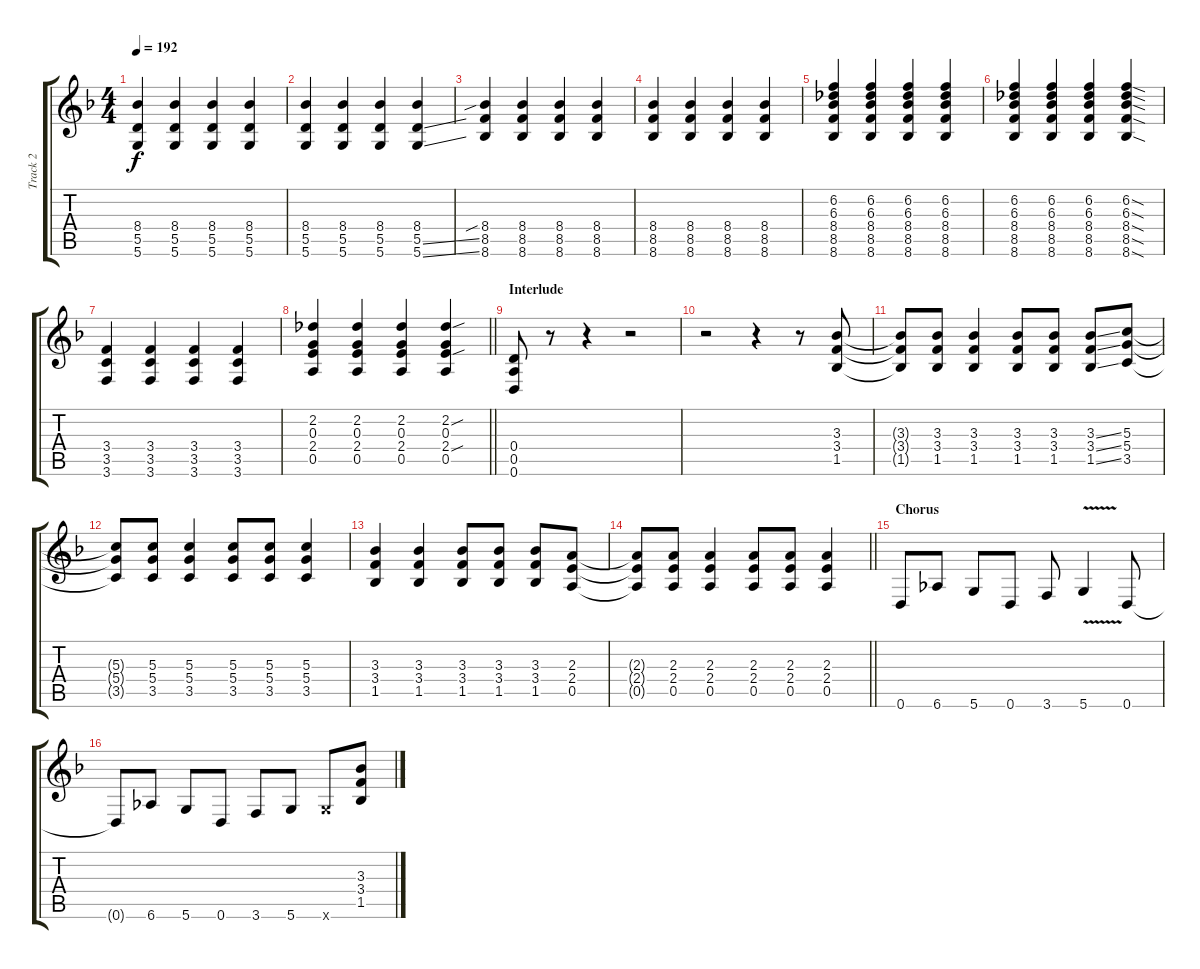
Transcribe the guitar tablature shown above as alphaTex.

\track ("Track 2" "Track 2") {instrument distortionguitar}
\staff {score tabs}
\tuning (E4 B3 G3 D3 A2 D2) {hide}
\ts (4 4)
\tempo 192
\clef g2
\ks f
(8.4 5.5 5.6).4{dy f} (8.4 5.5 5.6).4 (8.4 5.5 5.6).4 (8.4 5.5 5.6).4 |
(8.4 5.5 5.6).4 (8.4 5.5 5.6).4 (8.4 5.5 5.6).4 (8.4 5.5{ss} 5.6{ss}).4 |
(8.4{sib} 8.5 8.6).4 (8.4 8.5 8.6).4 (8.4 8.5 8.6).4 (8.4 8.5 8.6).4 |
(8.4 8.5 8.6).4 (8.4 8.5 8.6).4 (8.4 8.5 8.6).4 (8.4 8.5 8.6).4 |
(6.2 6.3 8.4 8.5 8.6).4 (6.2 6.3 8.4 8.5 8.6).4 (6.2 6.3 8.4 8.5 8.6).4 (6.2 6.3 8.4 8.5 8.6).4 |
(6.2 6.3 8.4 8.5 8.6).4 (6.2 6.3 8.4 8.5 8.6).4 (6.2 6.3 8.4 8.5 8.6).4 (6.2{sod} 6.3{sod} 8.4{sod} 8.5{sod} 8.6{sod}).4 |
(3.4 3.5 3.6).4 (3.4 3.5 3.6).4 (3.4 3.5 3.6).4 (3.4 3.5 3.6).4 |
\barLineRight lightlight
(2.2 0.3 2.4 0.5).4 (2.2 0.3 2.4 0.5).4 (2.2 0.3 2.4 0.5).4 (2.2{sou} 0.3 2.4{sou} 0.5).4 |
\section ("" "Interlude")
(0.4 0.5 0.6).8 r.8 r.4 r.2 |
r.2 r.4 r.8 (3.3 3.4 1.5).8 |
(3.3{t} 3.4{t} 1.5{t}).8 (3.3 3.4 1.5).8 (3.3 3.4 1.5).4 (3.3 3.4 1.5).8 (3.3 3.4 1.5).8 (3.3{ss} 3.4{ss} 1.5{ss}).8 (5.3 5.4 3.5).8 |
(5.3{t} 5.4{t} 3.5{t}).8 (5.3 5.4 3.5).8 (5.3 5.4 3.5).4 (5.3 5.4 3.5).8 (5.3 5.4 3.5).8 (5.3 5.4 3.5).4 |
(3.3 3.4 1.5).4 (3.3 3.4 1.5).4 (3.3 3.4 1.5).8 (3.3 3.4 1.5).8 (3.3 3.4 1.5).8 (2.3 2.4 0.5).8 |
\barLineRight lightlight
(2.3{t} 2.4{t} 0.5{t}).8 (2.3 2.4 0.5).8 (2.3 2.4 0.5).4 (2.3 2.4 0.5).8 (2.3 2.4 0.5).8 (2.3 2.4 0.5).4 |
\section ("" "Chorus")
0.6.8 6.6.8 5.6.8 0.6.8 3.6.8 5.6{v}.4 0.6.8 |
0.6{t}.8 6.6.8 5.6.8 0.6.8 3.6.8 5.6.8 5.6{x}.8 (3.3 3.4 1.5).8
